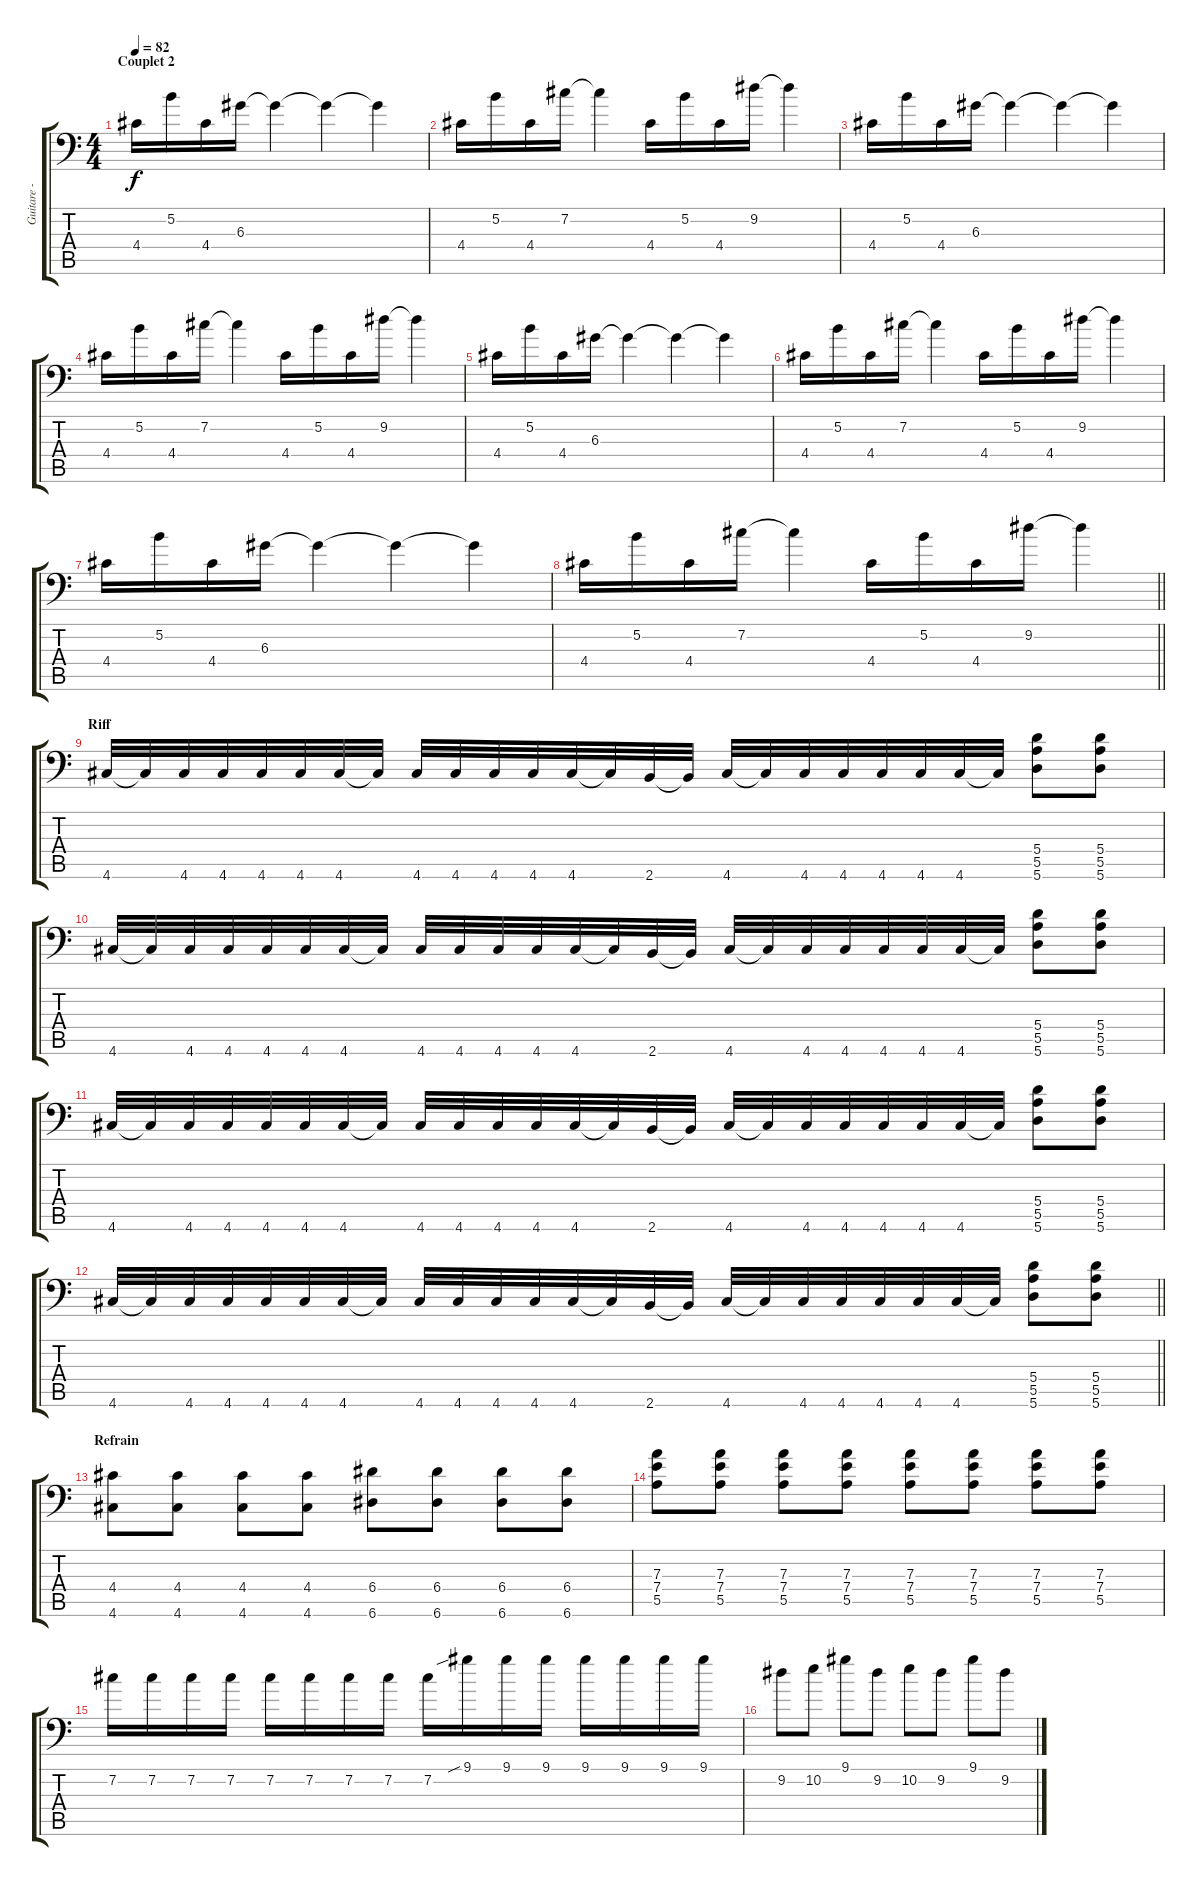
\track ("Guitare - right (Davy)" "Guitare - ") {instrument distortionguitar}
\staff {score tabs}
\tuning (B3 Gb3 D3 A2 E2 A1) {hide}
\ts (4 4)
\section ("" "Couplet 2")
\tempo 82
\clef f4
\ks c
4.4.16{dy f instrument acousticguitarsteel} 5.2.16 4.4.16 6.3.16 6.3{t}.4 6.3{t}.4 6.3{t}.4 |
4.4.16 5.2.16 4.4.16 7.2.16 7.2{t}.4 4.4.16 5.2.16 4.4.16 9.2.16 9.2{t}.4 |
4.4.16 5.2.16 4.4.16 6.3.16 6.3{t}.4 6.3{t}.4 6.3{t}.4 |
4.4.16 5.2.16 4.4.16 7.2.16 7.2{t}.4 4.4.16 5.2.16 4.4.16 9.2.16 9.2{t}.4 |
4.4.16 5.2.16 4.4.16 6.3.16 6.3{t}.4 6.3{t}.4 6.3{t}.4 |
4.4.16 5.2.16 4.4.16 7.2.16 7.2{t}.4 4.4.16 5.2.16 4.4.16 9.2.16 9.2{t}.4 |
4.4.16 5.2.16 4.4.16 6.3.16 6.3{t}.4 6.3{t}.4 6.3{t}.4 |
\barLineRight lightlight
4.4.16 5.2.16 4.4.16 7.2.16 7.2{t}.4 4.4.16 5.2.16 4.4.16 9.2.16 9.2{t}.4{volume 15 instrument distortionguitar} |
\section ("" "Riff")
4.6.32 4.6{t}.32 4.6.32 4.6.32 4.6.32 4.6.32 4.6.32 4.6{t}.32 4.6.32 4.6.32 4.6.32 4.6.32 4.6.32 4.6{t}.32 2.6.32 2.6{t}.32 4.6.32 4.6{t}.32 4.6.32 4.6.32 4.6.32 4.6.32 4.6.32 4.6{t}.32 (5.4 5.5 5.6).8 (5.4 5.5 5.6).8 |
4.6.32 4.6{t}.32 4.6.32 4.6.32 4.6.32 4.6.32 4.6.32 4.6{t}.32 4.6.32 4.6.32 4.6.32 4.6.32 4.6.32 4.6{t}.32 2.6.32 2.6{t}.32 4.6.32 4.6{t}.32 4.6.32 4.6.32 4.6.32 4.6.32 4.6.32 4.6{t}.32 (5.4 5.5 5.6).8 (5.4 5.5 5.6).8 |
4.6.32 4.6{t}.32 4.6.32 4.6.32 4.6.32 4.6.32 4.6.32 4.6{t}.32 4.6.32 4.6.32 4.6.32 4.6.32 4.6.32 4.6{t}.32 2.6.32 2.6{t}.32 4.6.32 4.6{t}.32 4.6.32 4.6.32 4.6.32 4.6.32 4.6.32 4.6{t}.32 (5.4 5.5 5.6).8 (5.4 5.5 5.6).8 |
\barLineRight lightlight
4.6.32 4.6{t}.32 4.6.32 4.6.32 4.6.32 4.6.32 4.6.32 4.6{t}.32 4.6.32 4.6.32 4.6.32 4.6.32 4.6.32 4.6{t}.32 2.6.32 2.6{t}.32 4.6.32 4.6{t}.32 4.6.32 4.6.32 4.6.32 4.6.32 4.6.32 4.6{t}.32 (5.4 5.5 5.6).8 (5.4 5.5 5.6).8 |
\section ("" "Refrain")
(4.4 4.6).8 (4.4 4.6).8 (4.4 4.6).8 (4.4 4.6).8 (6.4 6.6).8 (6.4 6.6).8 (6.4 6.6).8 (6.4 6.6).8 |
(7.3 7.4 5.5).8 (7.3 7.4 5.5).8 (7.3 7.4 5.5).8 (7.3 7.4 5.5).8 (7.3 7.4 5.5).8 (7.3 7.4 5.5).8 (7.3 7.4 5.5).8 (7.3 7.4 5.5).8 |
7.2.16 7.2.16 7.2.16 7.2.16 7.2.16 7.2.16 7.2.16 7.2.16 7.2.16 9.1{sib}.16 9.1.16 9.1.16 9.1.16 9.1.16 9.1.16 9.1.16 |
9.2.8 10.2.8 9.1.8 9.2.8 10.2.8 9.2.8 9.1.8 9.2.8
